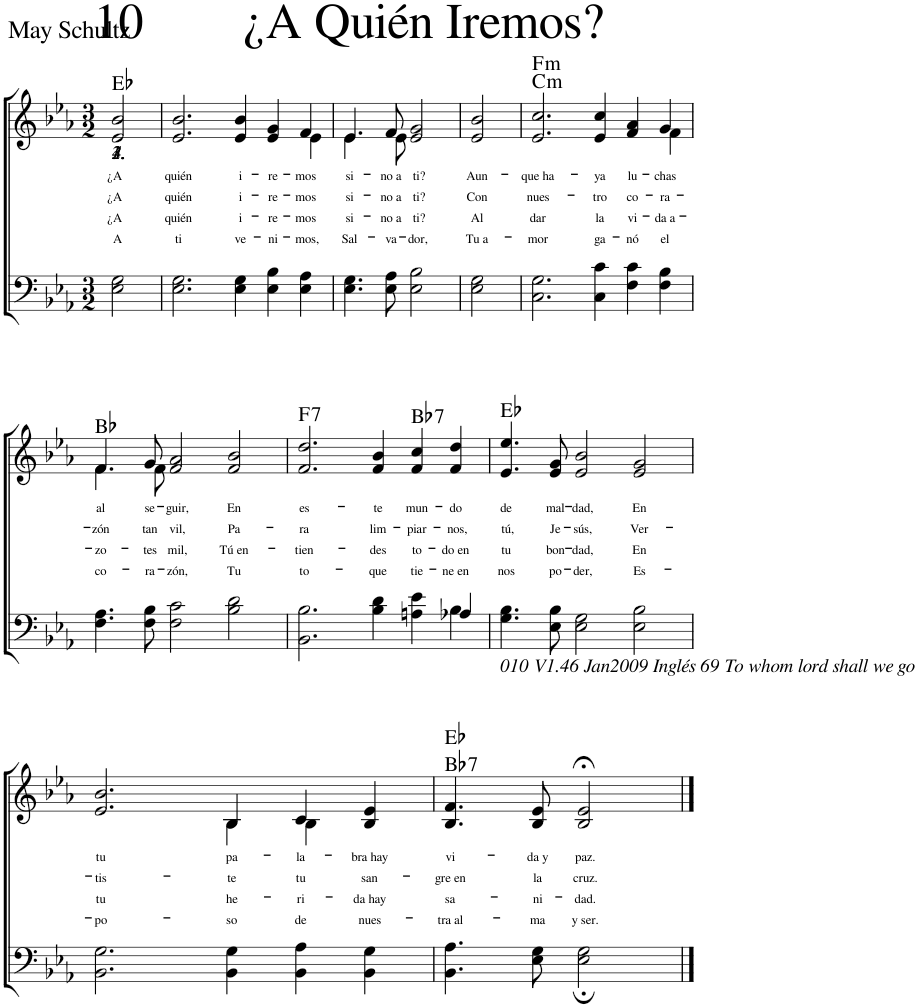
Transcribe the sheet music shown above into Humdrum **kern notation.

**kern	**kern	**text	**text	**text	**text	**harte
*part2	*part1	*part1	*part1	*part1	*part1	*part1
*staff2	*staff1	*staff1	*staff1	*staff1	*staff1	*
*I"Piano	*I"Piano	*	*	*	*	*
*I'Pno	*I'Pno	*	*	*	*	*
*clefF4	*clefG2	*	*	*	*	*
*k[b-e-a-]	*k[b-e-a-]	*	*	*	*	*
*M3/2	*M3/2	*	*	*	*	*
=1	=1	=1	=1	=1	=1	=1
!	!LO:TX:b:i:t=1.	!	!	!	!	!
!	!LO:TX:b:i:t=2.	!	!	!	!	!
!	!LO:TX:b:i:t=3.	!	!	!	!	!
!	!LO:TX:b:i:t=4.	!	!	!	!	!
!	!	!LO:LY:b	!LO:LY:b	!LO:LY:b	!LO:LY:b	!
2E-\ 2G\	2e-/ 2b-/	¿A	¿A	¿A	A	Eb:maj
=2	=2	=2	=2	=2	=2	=2
!	!	!LO:LY:b	!LO:LY:b	!LO:LY:b	!LO:LY:b	!
*	*^	*	*	*	*	*
2.E-\ 2.G\	2.e-/ 2.b-/	4ryy	quién	quién	quién	ti	.
!	!	!	!LO:LY:b	!LO:LY:b	!LO:LY:b	!LO:LY:b	!
*	*v	*v	*	*	*	*	*
4E-\ 4G\	4e-/ 4b-/	i-	i-	i-	ve-	.
!	!	!LO:LY:b	!LO:LY:b	!LO:LY:b	!LO:LY:b	!
4E-\ 4B-\	4e-/ 4g/	-re-	-re-	-re-	-ni-	.
!	!	!LO:LY:b	!LO:LY:b	!LO:LY:b	!LO:LY:b	!
*	*^	*	*	*	*	*
4E-\ 4A-\	4f/	4e-\	-mos	-mos	-mos	-mos,	.
=3	=3	=3	=3	=3	=3	=3	=3
!	!	!	!LO:LY:b	!LO:LY:b	!LO:LY:b	!LO:LY:b	!
4.E-\ 4.G\	4.e-/	4.e-\	si-	si-	si-	Sal-	.
!	!	!	!LO:LY:b	!LO:LY:b	!LO:LY:b	!LO:LY:b	!
8E-\ 8A-\	8f/	8e-\	no a	no a	no a	-va-	.
!	!	!	!LO:LY:b	!LO:LY:b	!LO:LY:b	!LO:LY:b	!
2E-\ 2B-\	2e-/ 2g/	2ryy	ti?	ti?	ti?	-dor,	.
=4	=4	=4	=4	=4	=4	=4	=4
!	!	!	!LO:LY:b	!LO:LY:b	!LO:LY:b	!LO:LY:b	!
*	*v	*v	*	*	*	*	*
2E-\ 2G\	2e-/ 2b-/	Aun-	Con	Al	Tu a-	.
=5	=5	=5	=5	=5	=5	=5
!	!	!LO:LY:b	!LO:LY:b	!LO:LY:b	!LO:LY:b	!LO:H:n=1:kt=m
*	*^	*	*	*	*	*
!	!	!	!	!	!	!	!LO:H:n=2:kt=m
2.C\ 2.G\	2.e-/ 2.cc/	4ryy	que ha-	nues-	dar	-mor	C:min F:min
!	!	!	!LO:LY:b	!LO:LY:b	!LO:LY:b	!LO:LY:b	!
*	*v	*v	*	*	*	*	*
4C\ 4c\	4e-/ 4cc/	-ya	-tro	la	ga-	.
!	!	!LO:LY:b	!LO:LY:b	!LO:LY:b	!LO:LY:b	!
4F\ 4c\	4f/ 4a-/	lu-	co-	vi-	-nó	.
!	!	!LO:LY:b	!LO:LY:b	!LO:LY:b	!LO:LY:b	!
*	*^	*	*	*	*	*
4F\ 4B-\	4g/	4f\	-chas	-ra-	da a-	el	.
!!LO:LB:g=z	!!
=6	=6	=6	=6	=6	=6	=6	=6
!	!	!	!LO:LY:b	!LO:LY:b	!LO:LY:b	!LO:LY:b	!
4.F\ 4.A-\	4.f/	4.f\	al	-zón	-zo-	co-	Bb:maj
!	!	!	!LO:LY:b	!LO:LY:b	!LO:LY:b	!LO:LY:b	!
8F\ 8B-\	8g/	8f\	se-	tan	-tes	-ra-	.
!	!	!	!LO:LY:b	!LO:LY:b	!LO:LY:b	!LO:LY:b	!
2F\ 2c\	2f/ 2a-/	1ryy	-guir,	vil,	mil,	-zón,	.
!	!	!	!LO:LY:b	!LO:LY:b	!LO:LY:b	!LO:LY:b	!
2B-\ 2d\	2f/ 2b-/	.	En	Pa-	Tú en-	Tu	.
*	*v	*v	*	*	*	*	*
=7	=7	=7	=7	=7	=7	=7
*^	*	*	*	*	*	*
!	!	!	!LO:LY:b	!LO:LY:b	!LO:LY:b	!LO:LY:b	!LO:H:kt=7
2.BB-\ 2.B-\	4ryy	2.f/ 2.dd/	es-	-ra	-tien-	to-	F:7
!	!	!	!LO:LY:b	!LO:LY:b	!LO:LY:b	!LO:LY:b	!
*v	*v	*	*	*	*	*	*
4B-\ 4d\	4f/ 4b-/	-te	lim-	-des	-que	.
!	!	!LO:LY:b	!LO:LY:b	!LO:LY:b	!LO:LY:b	!LO:H:kt=7
4An\ 4e-\	4f/ 4cc/	mun-	-piar-	to-	tie-	Bb:7
*^	*	*	*	*	*	*
!	!	!	!LO:LY:b	!LO:LY:b	!LO:LY:b	!LO:LY:b	!
4A-X/	4B-\	4f/ 4dd/	-do	-nos,	do en	ne en	.
=8	=8	=8	=8	=8	=8	=8	=8
!LO:TX:b:i:t=010 V1.46 Jan2009 Inglés 69 To whom lord shall we go	!	!	!	!	!	!	!
!	!	!	!LO:LY:b	!LO:LY:b	!LO:LY:b	!LO:LY:b	!
*v	*v	*	*	*	*	*	*
4.G\ 4.B-\	4.e-/ 4.ee-/	de	tú,	tu	nos	Eb:maj
!	!	!LO:LY:b	!LO:LY:b	!LO:LY:b	!LO:LY:b	!
8E-\ 8B-\	8e-/ 8g/	mal-	Je-	bon-	po-	.
!	!	!LO:LY:b	!LO:LY:b	!LO:LY:b	!LO:LY:b	!
2E-\ 2G\	2e-/ 2b-/	-dad,	-sús,	-dad,	-der,	.
!	!	!LO:LY:b	!LO:LY:b	!LO:LY:b	!LO:LY:b	!
2E-\ 2B-\	2e-/ 2g/	En	Ver-	En	Es-	.
!!LO:LB:g=z
=9	=9	=9	=9	=9	=9	=9
!	!	!LO:LY:b	!LO:LY:b	!LO:LY:b	!LO:LY:b	!
*	*^	*	*	*	*	*
2.BB-\ 2.G\	2.e-/ 2.b-/	2.ryy	tu	-tis-	tu	-po-	.
!	!	!	!LO:LY:b	!LO:LY:b	!LO:LY:b	!LO:LY:b	!
4BB-\ 4G\	4B-/	4B-\	pa-	-te	he-	-so	.
!	!	!	!LO:LY:b	!LO:LY:b	!LO:LY:b	!LO:LY:b	!
4BB-\ 4A-\	4c/	4B-\	-la-	tu	-ri-	de	.
!	!	!	!LO:LY:b	!LO:LY:b	!LO:LY:b	!LO:LY:b	!
4BB-\ 4G\	4B-/ 4e-/	4ryy	bra hay	san-	da hay	nues-	.
=10	=10	=10	=10	=10	=10	=10	=10
!	!	!	!LO:LY:b	!LO:LY:b	!LO:LY:b	!LO:LY:b	!LO:H:n=1:kt=7
*	*v	*v	*	*	*	*	*
4.BB-\ 4.A-\	4.B-/ 4.f/	vi-	gre en	sa-	tra al-	Bb:7 Eb:maj
!	!	!LO:LY:b	!LO:LY:b	!LO:LY:b	!LO:LY:b	!
8E-\ 8G\	8B-/ 8e-/	da y	la	-ni-	-ma	.
!	!	!LO:LY:b	!LO:LY:b	!LO:LY:b	!LO:LY:b	!
2E-\; 2G\;	2B-/;< 2e-/;<	paz.	cruz.	-dad.	y ser.	.
==	==	==	==	==	==	==
*-	*-	*-	*-	*-	*-	*-
